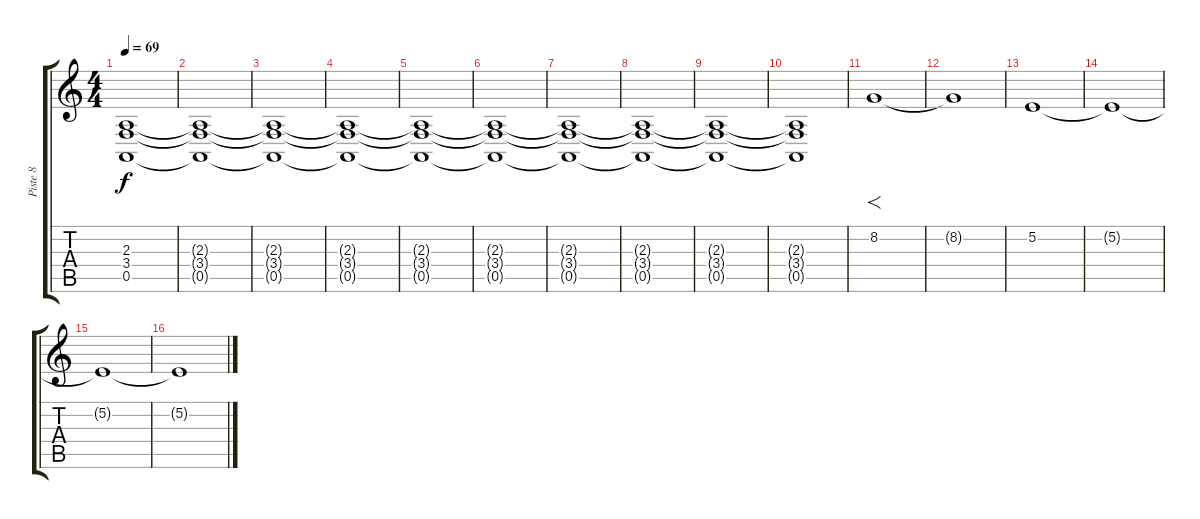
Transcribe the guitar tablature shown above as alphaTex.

\track ("Piste 8" "Piste 8") {instrument synthstrings2}
\staff {score tabs}
\tuning (E4 B3 G3 D3 A2 E2) {hide}
\ts (4 4)
\tempo 69
\clef g2
\ks c
(2.3{t} 3.4{t} 0.5{t}).1{dy f} |
(2.3{t} 3.4{t} 0.5{t}).1 |
(2.3{t} 3.4{t} 0.5{t}).1 |
(2.3{t} 3.4{t} 0.5{t}).1 |
(2.3{t} 3.4{t} 0.5{t}).1 |
(2.3{t} 3.4{t} 0.5{t}).1 |
(2.3{t} 3.4{t} 0.5{t}).1 |
(2.3{t} 3.4{t} 0.5{t}).1 |
(2.3{t} 3.4{t} 0.5{t}).1 |
(2.3{t} 3.4{t} 0.5{t}).1 |
8.2.1{f volume 7} |
8.2{t}.1 |
5.2.1 |
5.2{t}.1 |
5.2{t}.1 |
5.2{t}.1
